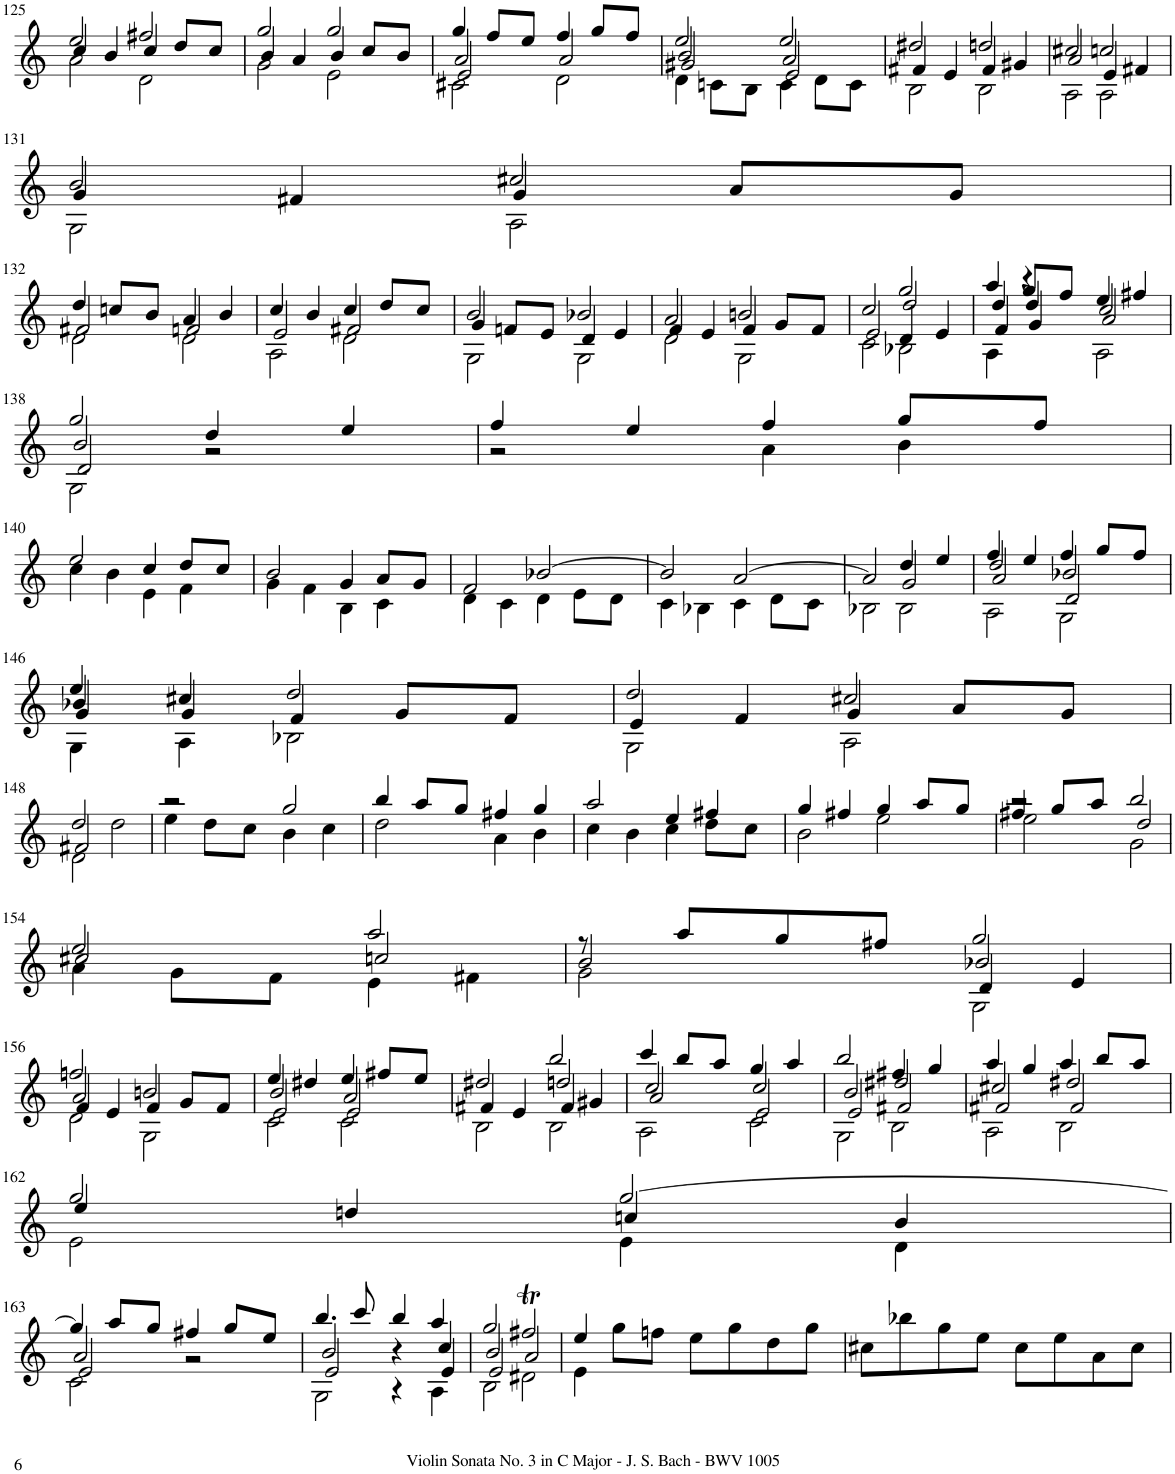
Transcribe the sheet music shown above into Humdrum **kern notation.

**kern
*part1
*staff1
*I"Violin
*I'Vln.
!!LO:PB:g=z
*clefG2
*k[]
*M2/2
*met(c|)
=125
*^
*	*^
2ee/	2a\	4cc/
.	.	4b/
2ff#X/	2d\	4cc/
.	.	8dd/L
.	.	8cc/J
=126	=126	=126
2gg/	2g\	4b/
.	.	4a/
2gg/	2e\	4b/
.	.	8cc/L
.	.	8b/J
=127	=127	=127
*	*	*^
4gg/	2c#X\	2a/	2e/
8ff/L	.	.	.
8ee/J	.	.	.
4ff/	2d\	2a/	2ryy
8gg/L	.	.	.
8ff/J	.	.	.
=128	=128	=128	=128
2ee/	4d\	2b/	2g#X/
.	8cn\L	.	.
.	8B\J	.	.
2ee/	4c\	2a/	2e/
.	8d\L	.	.
.	8c\J	.	.
*	*	*v	*v
=129	=129	=129
2dd#X/	2B\	4f#X/
.	.	4e/
2ddn/	2B\	4f#/
.	.	4g#X/
=130	=130	=130
2cc#X/	2A\	2a/
2ccn/	2A\	4e/
.	.	4f#X/
!!LO:LB:g=z	!!	!!
=131	=131	=131
2b/	2G\	4g/
.	.	4f#X/
2cc#X/	2A\	4g/
.	.	8a/L
.	.	8g/J
!!LO:LB:g=z	!!	!!
=132	=132	=132
4dd/	2d\	2f#X/
8ccn/L	.	.
8b/J	.	.
4a/	2d\	2fn/
4b/	.	.
=133	=133	=133
4cc/	2A\	2e/
4b/	.	.
4cc/	2d\	2f#X/
8dd/L	.	.
8cc/J	.	.
=134	=134	=134
2b/	2G\	4g/
.	.	8fn/L
.	.	8e/J
2b-X/	2G\	4d/
.	.	4e/
=135	=135	=135
2a/	2d\	4f/
.	.	4e/
2bn/	2G\	4f/
.	.	8g/L
.	.	8f/J
=136	=136	=136
*	*	*^
2cc/	2c\	2e/	2ryy
2gg/	2B-X\	4d/	2dd/
.	.	4e/	.
=137	=137	=137	=137
4aa/	4A\	4dd/	4f/
8gg/L	4r	4dd/	4g/
8ff/J	.	.	.
4ee/	2A\	2cc/	2a/
4ff#X/	.	.	.
!!LO:LB:g=z	!!	!!	!!
=138	=138	=138	=138
2gg/	2G\	2b/	2d/
4dd/	2r	2ryy	2ryy
4ee/	.	.	.
*	*v	*v	*v
=139	=139
4ff/	2r
4ee/	.
4ff/	4a\
8gg/L	4b\
8ff/J	.
!!LO:LB:g=z	!!
=140	=140
2ee/	4cc\
.	4b\
4cc/	4e\
8dd/L	4f\
8cc/J	.
=141	=141
2b/	4g\
.	4f\
4g/	4B\
8a/L	4c\
8g/J	.
=142	=142
2f/	4d\
.	4c\
[2b-X/	4d\
.	8e\L
.	8d\J
=143	=143
2b-/]	4c\
.	4B-X\
[2a/	4c\
.	8d\L
.	8c\J
=144	=144
*	*^
2a/]	2B-X\	2ryy
4dd/	2B-\	2g/
4ee/	.	.
=145	=145	=145
*	*	*^
4ff/	2A\	2dd/	2a/
4ee/	.	.	.
4ff/	2G\	2b-X/	2d/
8gg/L	.	.	.
8ff/J	.	.	.
!!LO:LB:g=z	!!	!!	!!
=146	=146	=146	=146
4ee/	4G\	4b-X/	4g/
4cc#X/	4A\	4g/	4ryy
2dd/	2B-X\	4f/	2ryy
.	.	8g/L	.
.	.	8f/J	.
*	*	*v	*v
=147	=147	=147
2dd/	2G\	4e/
.	.	4f/
2cc#X/	2A\	4g/
.	.	8a/L
.	.	8g/J
!!LO:LB:g=z	!!	!!
=148	=148	=148
2dd/	2d\	2f#X/
2ryy	2dd\	2ryy
*	*v	*v
=149	=149
2r	4ee\
.	8dd\L
.	8cc\J
2gg/	4b\
.	4cc\
=150	=150
4bb/	2dd\
8aa/L	.
8gg/J	.
4ff#X/	4a\
4gg/	4b\
=151	=151
2aa/	4cc\
.	4b\
4ee/	4cc\
4ff#X/	8dd\L
.	8cc\J
=152	=152
4gg/	2b\
4ff#X/	.
4gg/	2ee\
8aa/L	.
8gg/J	.
=153	=153
*	*^
4ff#X/	2r	2ee\
8gg/L	.	.
8aa/J	.	.
2bb/	2g\	2dd/
!!LO:LB:g=z	!!	!!
=154	=154	=154
2ee/	4a\	2cc#X/
.	8g\L	.
.	8f\J	.
2aa/	4e\	2ccn/
.	4f#X\	.
=155	=155	=155
*	*	*^
8r	2g\	2b/	2ryy
8aa/L	.	.	.
8gg/	.	.	.
8ff#X/J	.	.	.
2gg/	2G\	2b-X/	4d/
.	.	.	4e/
!!LO:LB:g=z	!!	!!	!!
=156	=156	=156	=156
2ffn/	2d\	4f/	2a/
.	.	4e/	.
2bn/	2G\	4f/	2ryy
.	.	8g/L	.
.	.	8f/J	.
=157	=157	=157	=157
4ee/	2c\	2b/	2e/
4dd#X/	.	.	.
4ee/	2c\	2a/	2e/
8ff#X/L	.	.	.
8ee/J	.	.	.
=158	=158	=158	=158
2ryy	2B\	2dd#X/	4f#X/
.	.	.	4e/
2bb/	2B\	2ddn/	4f#/
.	.	.	4g#X/
=159	=159	=159	=159
4ccc/	2A\	2cc/	2a/
8bb/L	.	.	.
8aa/J	.	.	.
4gg/	2c\	2cc/	2e/
4aa/	.	.	.
=160	=160	=160	=160
2bb/	2G\	2b/	2e/
4ff#X/	2B\	2dd#X/	2f#X/
4gg/	.	.	.
=161	=161	=161	=161
4aa/	2A\	2cc#X/	2f#X/
4gg/	.	.	.
4aa/	2B\	2dd#X/	2f#/
8bb/L	.	.	.
8aa/J	.	.	.
*	*	*v	*v
!!LO:LB:g=z
=162	=162	=162
2gg/	2e\	4ee/
.	.	4ddn/
[2gg/	4e\	4ccn/
.	4d\	4b/
!!LO:LB:g=z	!!	!!
=163	=163	=163
*	*	*^
4gg/]	2c\	2a/	2e/
8aa/L	.	.	.
8gg/J	.	.	.
4ff#X/	2r	2ryy	2ryy
8gg/L	.	.	.
8ee/J	.	.	.
=164	=164	=164	=164
4.bb/	2G\	2b/	2e/
8ccc/	.	.	.
4bb/	4r	4r	4ryy
4aa/	4A\	4cc/	4e/
=165	=165	=165	=165
2gg/	2B\	2b/	2e/
2ff#Xt/	2d#X\	2a/	2ryy
*	*v	*v	*v
=166	=166
4ee/	4e\
8gg\L	4ryy
8ffn\J	.
8ee\L	2ryy
8gg\	.
8dd\	.
8gg\J	.
*v	*v
=167
8cc#X\L
8bb-X\
8gg\
8ee\J
8cc#\L
8ee\
8a\
8cc#\J
=
*-
